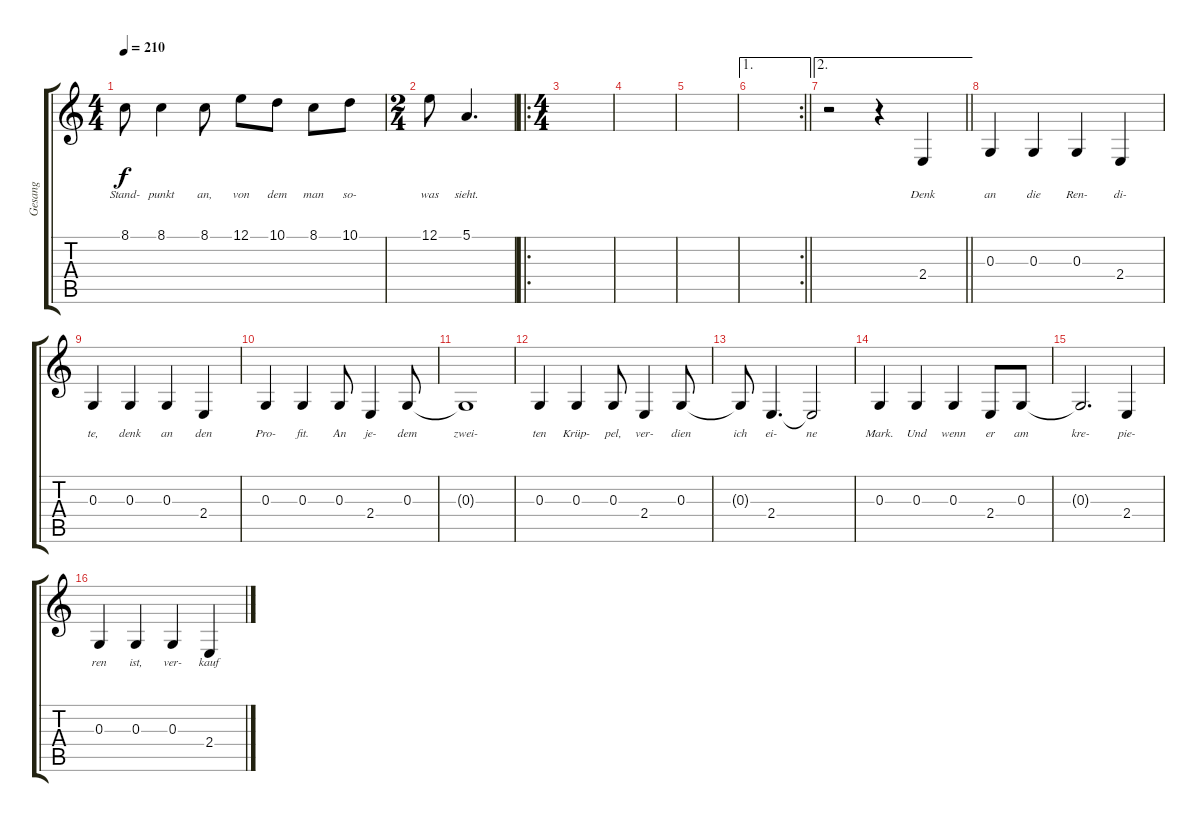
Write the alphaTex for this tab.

\track ("Gesang" "Gesang") {instrument lead3calliope}
\staff {score tabs}
\tuning (E4 B3 G3 D3 A2 E2) {hide}
\ts (4 4)
\tempo 210
\clef g2
\ks c
8.1{t}.8{lyrics (0 "Stand-") lyrics (1 "") lyrics (2 "") lyrics (3 "") lyrics (4 "") dy f} 8.1.4{lyrics (0 "punkt") lyrics (1 "") lyrics (2 "") lyrics (3 "") lyrics (4 "")} 8.1.8{lyrics (0 "an,") lyrics (1 "") lyrics (2 "") lyrics (3 "") lyrics (4 "")} 12.1.8{lyrics (0 "von") lyrics (1 "") lyrics (2 "") lyrics (3 "") lyrics (4 "")} 10.1.8{lyrics (0 "dem") lyrics (1 "") lyrics (2 "") lyrics (3 "") lyrics (4 "")} 8.1.8{lyrics (0 "man") lyrics (1 "") lyrics (2 "") lyrics (3 "") lyrics (4 "")} 10.1.8{lyrics (0 "so-") lyrics (1 "") lyrics (2 "") lyrics (3 "") lyrics (4 "")} |
\ts (2 4)
12.1.8{lyrics (0 "was") lyrics (1 "") lyrics (2 "") lyrics (3 "") lyrics (4 "")} 5.1.4{d lyrics (0 "sieht.") lyrics (1 "") lyrics (2 "") lyrics (3 "") lyrics (4 "")} |
\ro
\ts (4 4)
|
|
|
\ae 1
\rc 2
\barLineRight lightlight
|
\ae 2
\barLineRight lightlight
r.2 r.4 2.4.4{lyrics (0 "Denk") lyrics (1 "") lyrics (2 "") lyrics (3 "") lyrics (4 "")} |
0.3.4{lyrics (0 "an") lyrics (1 "") lyrics (2 "") lyrics (3 "") lyrics (4 "")} 0.3.4{lyrics (0 "die") lyrics (1 "") lyrics (2 "") lyrics (3 "") lyrics (4 "")} 0.3.4{lyrics (0 "Ren-") lyrics (1 "") lyrics (2 "") lyrics (3 "") lyrics (4 "")} 2.4.4{lyrics (0 "di-") lyrics (1 "") lyrics (2 "") lyrics (3 "") lyrics (4 "")} |
0.3.4{lyrics (0 "te,") lyrics (1 "") lyrics (2 "") lyrics (3 "") lyrics (4 "")} 0.3.4{lyrics (0 "denk") lyrics (1 "") lyrics (2 "") lyrics (3 "") lyrics (4 "")} 0.3.4{lyrics (0 "an") lyrics (1 "") lyrics (2 "") lyrics (3 "") lyrics (4 "")} 2.4.4{lyrics (0 "den") lyrics (1 "") lyrics (2 "") lyrics (3 "") lyrics (4 "")} |
0.3.4{lyrics (0 "Pro-") lyrics (1 "") lyrics (2 "") lyrics (3 "") lyrics (4 "")} 0.3.4{lyrics (0 "fit.") lyrics (1 "") lyrics (2 "") lyrics (3 "") lyrics (4 "")} 0.3.8{lyrics (0 "An") lyrics (1 "") lyrics (2 "") lyrics (3 "") lyrics (4 "")} 2.4.4{lyrics (0 "je-") lyrics (1 "") lyrics (2 "") lyrics (3 "") lyrics (4 "")} 0.3.8{lyrics (0 "dem") lyrics (1 "") lyrics (2 "") lyrics (3 "") lyrics (4 "")} |
0.3{t}.1{lyrics (0 "zwei-") lyrics (1 "") lyrics (2 "") lyrics (3 "") lyrics (4 "")} |
0.3.4{lyrics (0 "ten") lyrics (1 "") lyrics (2 "") lyrics (3 "") lyrics (4 "")} 0.3.4{lyrics (0 "Krüp-") lyrics (1 "") lyrics (2 "") lyrics (3 "") lyrics (4 "")} 0.3.8{lyrics (0 "pel,") lyrics (1 "") lyrics (2 "") lyrics (3 "") lyrics (4 "")} 2.4.4{lyrics (0 "ver-") lyrics (1 "") lyrics (2 "") lyrics (3 "") lyrics (4 "")} 0.3.8{lyrics (0 "dien") lyrics (1 "") lyrics (2 "") lyrics (3 "") lyrics (4 "")} |
0.3{t}.8{lyrics (0 "ich") lyrics (1 "") lyrics (2 "") lyrics (3 "") lyrics (4 "")} 2.4.4{d lyrics (0 "ei-") lyrics (1 "") lyrics (2 "") lyrics (3 "") lyrics (4 "")} 2.4{t}.2{lyrics (0 "ne") lyrics (1 "") lyrics (2 "") lyrics (3 "") lyrics (4 "")} |
0.3.4{lyrics (0 "Mark.") lyrics (1 "") lyrics (2 "") lyrics (3 "") lyrics (4 "")} 0.3.4{lyrics (0 "Und") lyrics (1 "") lyrics (2 "") lyrics (3 "") lyrics (4 "")} 0.3.4{lyrics (0 "wenn") lyrics (1 "") lyrics (2 "") lyrics (3 "") lyrics (4 "")} 2.4.8{lyrics (0 "er") lyrics (1 "") lyrics (2 "") lyrics (3 "") lyrics (4 "")} 0.3.8{lyrics (0 "am") lyrics (1 "") lyrics (2 "") lyrics (3 "") lyrics (4 "")} |
0.3{t}.2{d lyrics (0 "kre-") lyrics (1 "") lyrics (2 "") lyrics (3 "") lyrics (4 "")} 2.4.4{lyrics (0 "pie-") lyrics (1 "") lyrics (2 "") lyrics (3 "") lyrics (4 "")} |
0.3.4{lyrics (0 "ren") lyrics (1 "") lyrics (2 "") lyrics (3 "") lyrics (4 "")} 0.3.4{lyrics (0 "ist,") lyrics (1 "") lyrics (2 "") lyrics (3 "") lyrics (4 "")} 0.3.4{lyrics (0 "ver-") lyrics (1 "") lyrics (2 "") lyrics (3 "") lyrics (4 "")} 2.4.4{lyrics (0 "kauf") lyrics (1 "") lyrics (2 "") lyrics (3 "") lyrics (4 "")}
